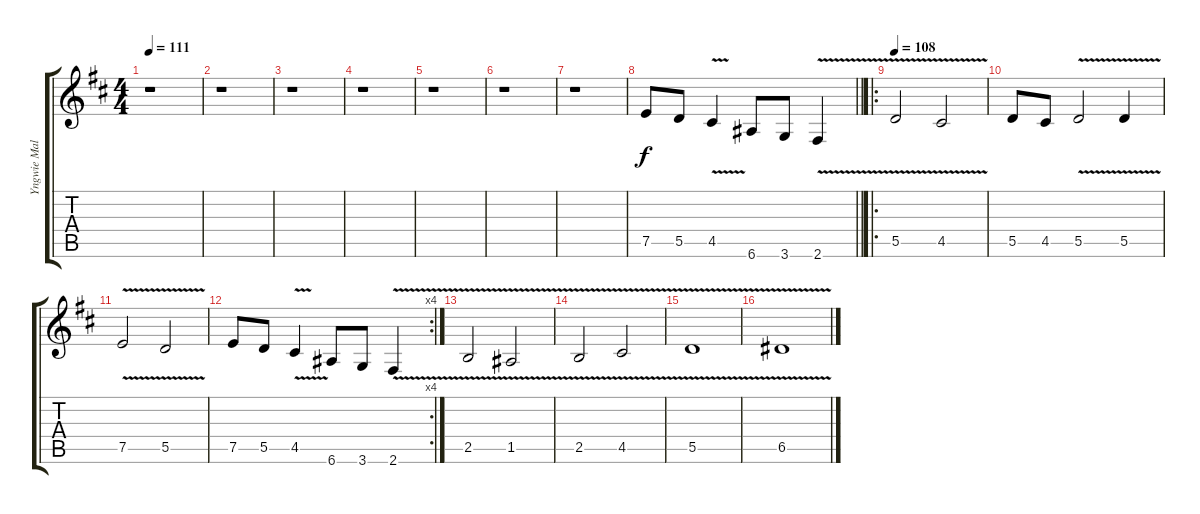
\track ("Yngwie Malmsteen-5" "Yngwie Mal") {instrument overdrivenguitar}
\staff {score tabs}
\tuning (E4 B3 G3 D3 A2 E2) {hide}
\ts (4 4)
\tempo 111
\clef g2
\ks d
r.1{dy f instrument overdrivenguitar} |
r.1 |
r.1 |
r.1 |
r.1 |
r.1 |
r.1 |
\barLineRight lightlight
7.5.8 5.5.8 4.5{v}.4 6.6.8 3.6.8 2.6{v}.4 |
\ro
\tempo 108
5.5{v}.2 4.5{v}.2 |
5.5.8 4.5.8 5.5{v}.2 5.5{v}.4 |
7.5{v}.2 5.5{v}.2 |
\rc 4
7.5.8 5.5.8 4.5{v}.4 6.6.8 3.6.8 2.6{v}.4 |
2.5{v}.2 1.5{v}.2 |
2.5{v}.2 4.5{v}.2 |
5.5{v}.1 |
6.5{v}.1
